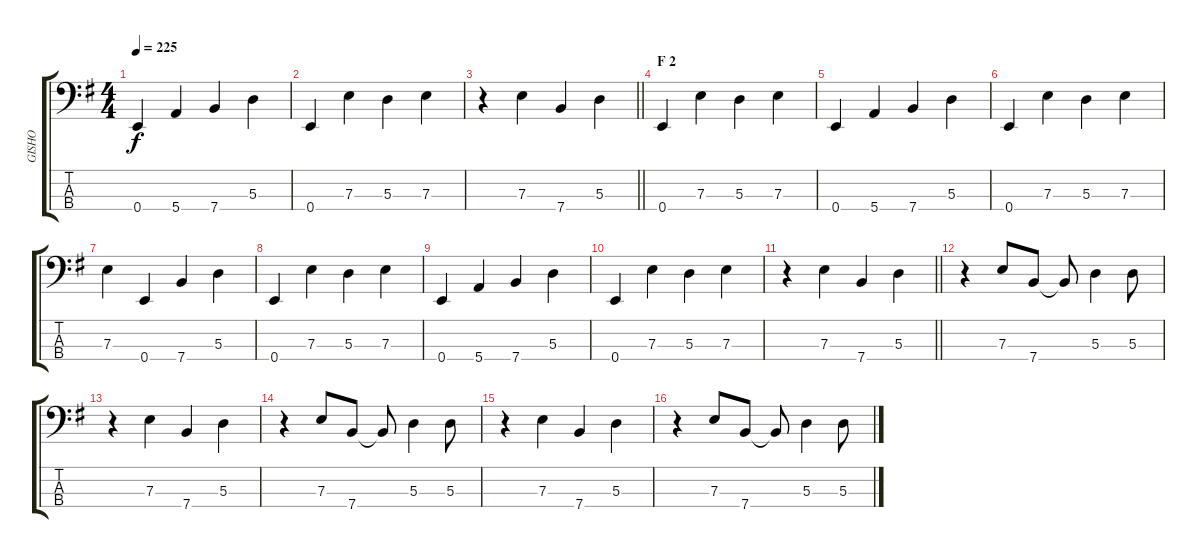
\track ("GISHO" "GISHO") {instrument electricbasspick}
\staff {score tabs}
\tuning (G2 D2 A1 E1) {hide}
\ts (4 4)
\tempo 225
\clef f4
\ks g
0.4.4{dy f} 5.4.4 7.4.4 5.3.4 |
0.4.4 7.3.4 5.3.4 7.3.4 |
\barLineRight lightlight
r.4 7.3.4 7.4.4 5.3.4 |
\section ("" "F 2")
0.4.4 7.3.4 5.3.4 7.3.4 |
0.4.4 5.4.4 7.4.4 5.3.4 |
0.4.4 7.3.4 5.3.4 7.3.4 |
7.3.4 0.4.4 7.4.4 5.3.4 |
0.4.4 7.3.4 5.3.4 7.3.4 |
0.4.4 5.4.4 7.4.4 5.3.4 |
0.4.4 7.3.4 5.3.4 7.3.4 |
\barLineRight lightlight
r.4 7.3.4 7.4.4 5.3.4 |
r.4 7.3.8 7.4.8 7.4{t}.8 5.3.4 5.3.8 |
r.4 7.3.4 7.4.4 5.3.4 |
r.4 7.3.8 7.4.8 7.4{t}.8 5.3.4 5.3.8 |
r.4 7.3.4 7.4.4 5.3.4 |
r.4 7.3.8 7.4.8 7.4{t}.8 5.3.4 5.3.8
